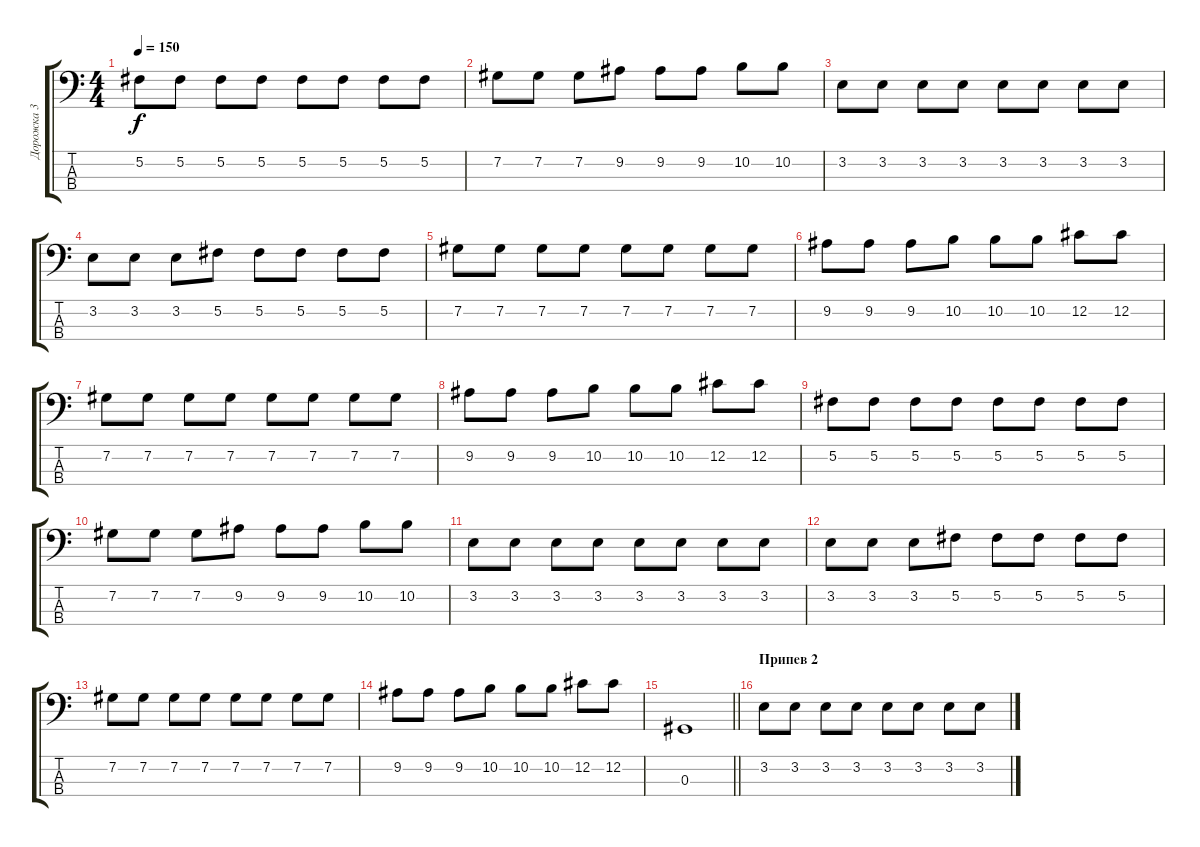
\track ("Дорожка 3" "Дорожка 3") {instrument electricbasspick}
\staff {score tabs}
\tuning (Gb2 Db2 Ab1 Eb1) {hide}
\ts (4 4)
\tempo 150
\clef f4
\ks c
5.2.8{dy f} 5.2.8 5.2.8 5.2.8 5.2.8 5.2.8 5.2.8 5.2.8 |
7.2.8 7.2.8 7.2.8 9.2.8 9.2.8 9.2.8 10.2.8 10.2.8 |
3.2.8 3.2.8 3.2.8 3.2.8 3.2.8 3.2.8 3.2.8 3.2.8 |
3.2.8 3.2.8 3.2.8 5.2.8 5.2.8 5.2.8 5.2.8 5.2.8 |
7.2.8 7.2.8 7.2.8 7.2.8 7.2.8 7.2.8 7.2.8 7.2.8 |
9.2.8 9.2.8 9.2.8 10.2.8 10.2.8 10.2.8 12.2.8 12.2.8 |
7.2.8 7.2.8 7.2.8 7.2.8 7.2.8 7.2.8 7.2.8 7.2.8 |
9.2.8 9.2.8 9.2.8 10.2.8 10.2.8 10.2.8 12.2.8 12.2.8 |
5.2.8 5.2.8 5.2.8 5.2.8 5.2.8 5.2.8 5.2.8 5.2.8 |
7.2.8 7.2.8 7.2.8 9.2.8 9.2.8 9.2.8 10.2.8 10.2.8 |
3.2.8 3.2.8 3.2.8 3.2.8 3.2.8 3.2.8 3.2.8 3.2.8 |
3.2.8 3.2.8 3.2.8 5.2.8 5.2.8 5.2.8 5.2.8 5.2.8 |
7.2.8 7.2.8 7.2.8 7.2.8 7.2.8 7.2.8 7.2.8 7.2.8 |
9.2.8 9.2.8 9.2.8 10.2.8 10.2.8 10.2.8 12.2.8 12.2.8 |
\barLineRight lightlight
0.3.1 |
\section ("" "Припев 2")
3.2.8 3.2.8 3.2.8 3.2.8 3.2.8 3.2.8 3.2.8 3.2.8
